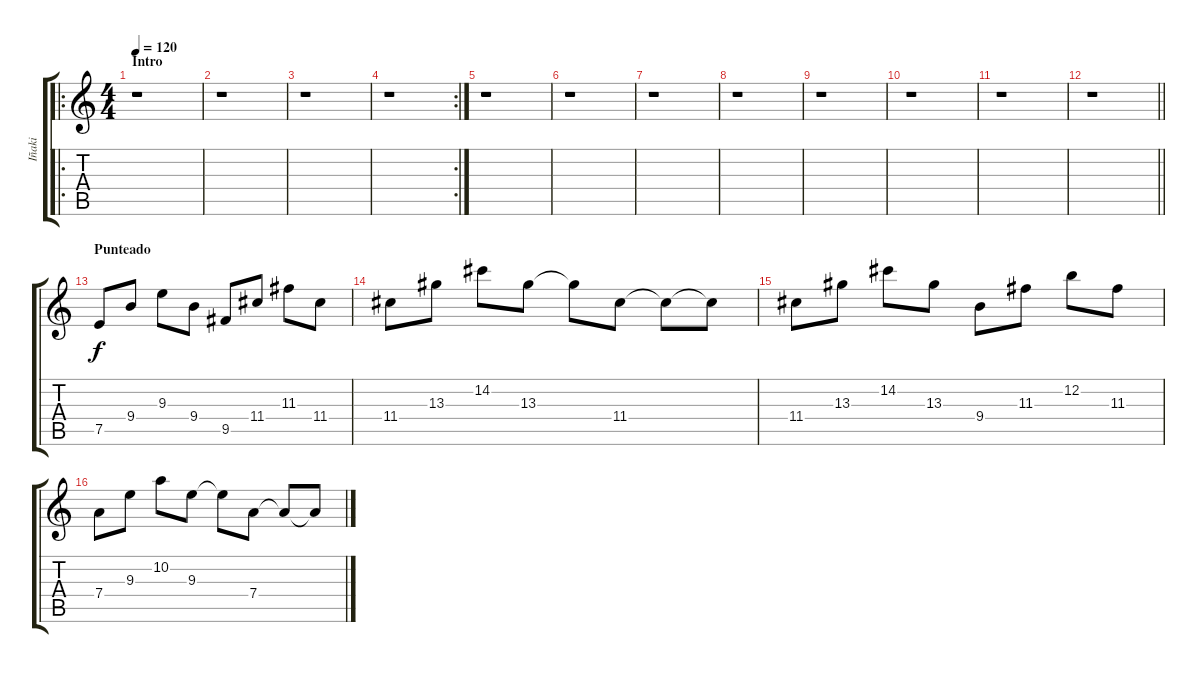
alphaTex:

\track ("Iñaki" "Iñaki") {instrument overdrivenguitar}
\staff {score tabs}
\tuning (E4 B3 G3 D3 A2 E2) {hide}
\ro
\ts (4 4)
\section ("" "Intro")
\tempo 120
\clef g2
\ks c
r.1{dy f instrument overdrivenguitar} |
r.1 |
r.1 |
\rc 2
r.1 |
r.1 |
r.1 |
r.1 |
r.1 |
r.1 |
r.1 |
r.1 |
\barLineRight lightlight
r.1 |
\section ("" "Punteado")
7.5.8{volume 16 instrument electricguitarclean} 9.4.8 9.3.8 9.4.8 9.5.8 11.4.8 11.3.8 11.4.8 |
11.4.8 13.3.8 14.2.8 13.3.8 13.3{t}.8 11.4.8 11.4{t}.8 11.4{t}.8 |
11.4.8 13.3.8 14.2.8 13.3.8 9.4.8 11.3.8 12.2.8 11.3.8 |
7.4.8 9.3.8 10.2.8 9.3.8 9.3{t}.8 7.4.8 7.4{t}.8 7.4{t}.8
